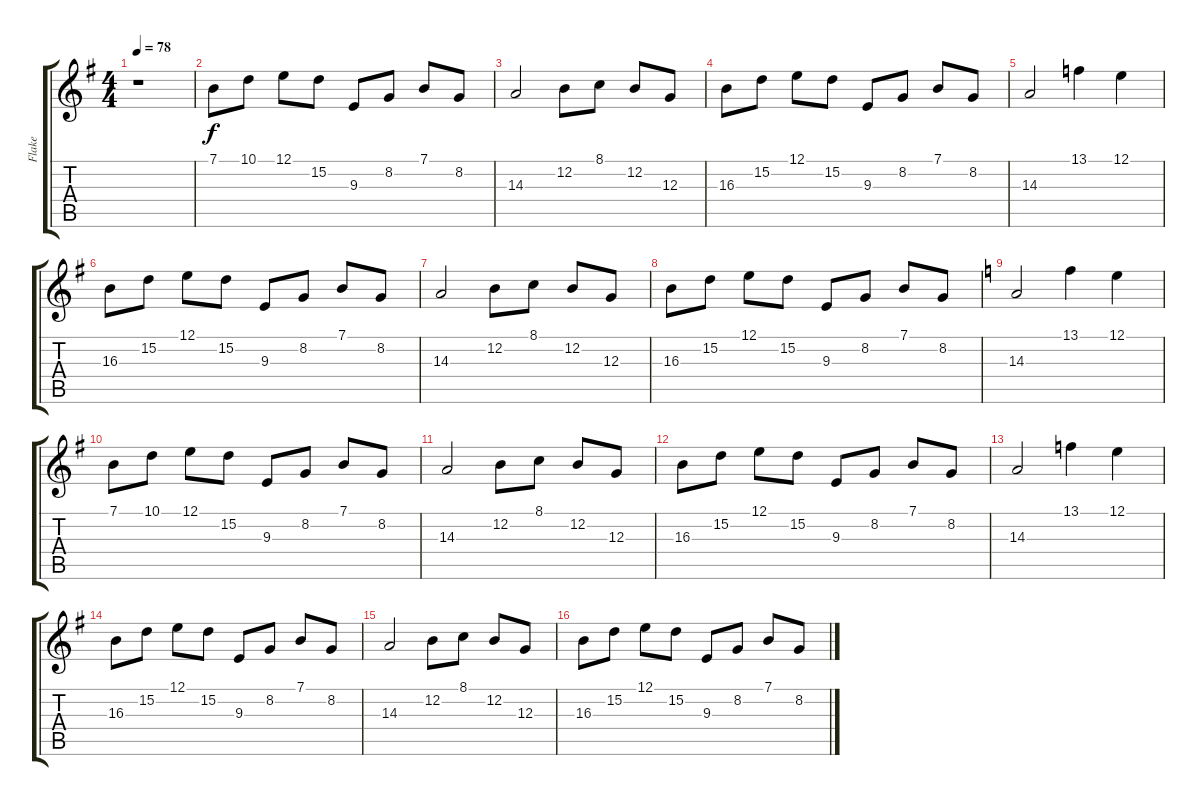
\track ("Flake" "Flake") {instrument stringensemble1}
\staff {score tabs}
\tuning (E4 B3 G3 D3 A2 E2) {hide}
\ts (4 4)
\tempo 78
\clef g2
\ks g
r.1{dy f} |
7.1.8 10.1.8 12.1.8 15.2.8 9.3.8 8.2.8 7.1.8 8.2.8 |
14.3.2 12.2.8 8.1.8 12.2.8 12.3.8 |
16.3.8 15.2.8 12.1.8 15.2.8 9.3.8 8.2.8 7.1.8 8.2.8 |
14.3.2 13.1.4 12.1.4 |
16.3.8 15.2.8 12.1.8 15.2.8 9.3.8 8.2.8 7.1.8 8.2.8 |
14.3.2 12.2.8 8.1.8 12.2.8 12.3.8 |
16.3.8 15.2.8 12.1.8 15.2.8 9.3.8 8.2.8 7.1.8 8.2.8 |
\ks c
14.3.2 13.1.4 12.1.4 |
\ks g
7.1.8 10.1.8 12.1.8 15.2.8 9.3.8 8.2.8 7.1.8 8.2.8 |
14.3.2 12.2.8 8.1.8 12.2.8 12.3.8 |
16.3.8 15.2.8 12.1.8 15.2.8 9.3.8 8.2.8 7.1.8 8.2.8 |
14.3.2 13.1.4 12.1.4 |
16.3.8 15.2.8 12.1.8 15.2.8 9.3.8 8.2.8 7.1.8 8.2.8 |
14.3.2 12.2.8 8.1.8 12.2.8 12.3.8 |
16.3.8 15.2.8 12.1.8 15.2.8 9.3.8 8.2.8 7.1.8 8.2.8
